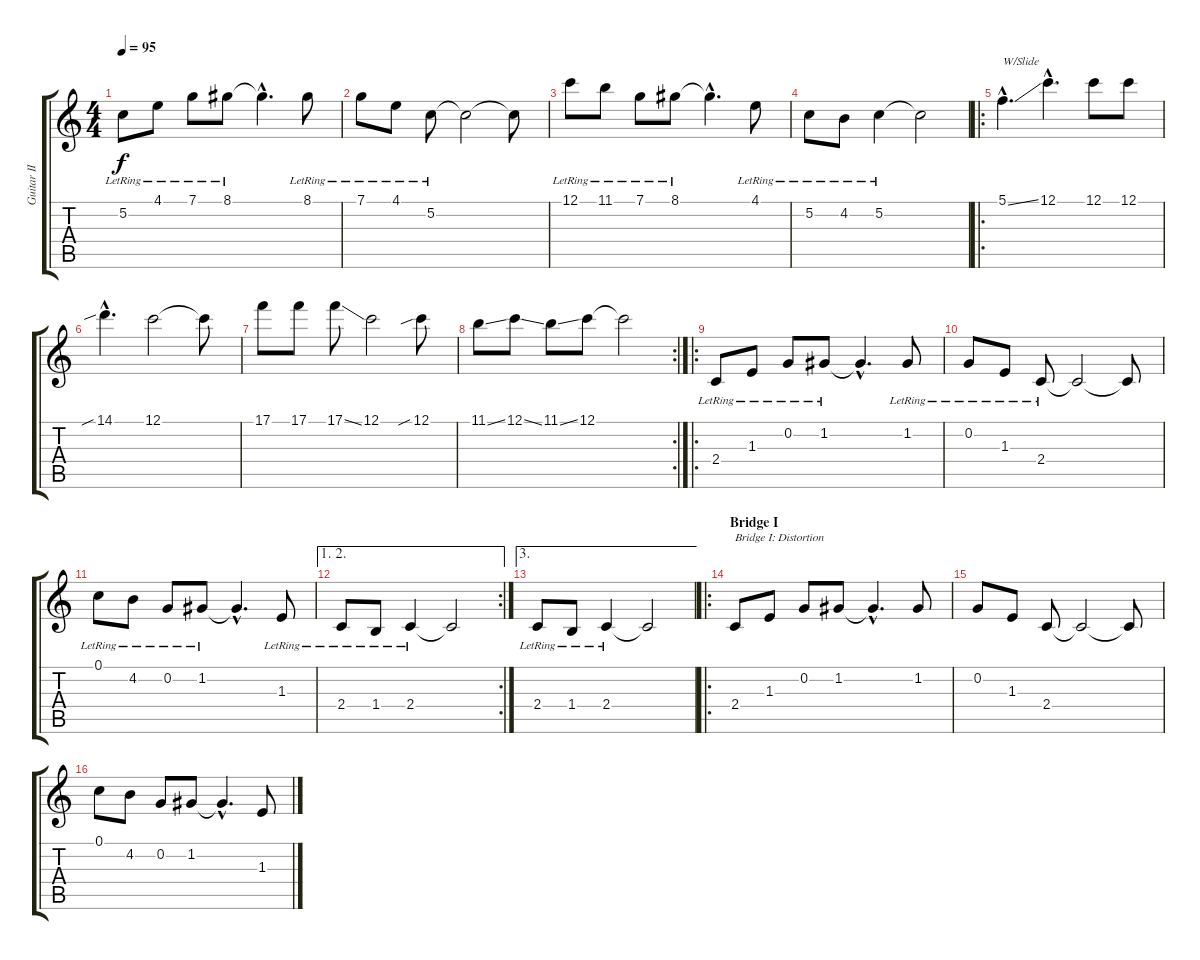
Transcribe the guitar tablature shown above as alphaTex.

\track ("Guitar II [Roy Torkington]" "Guitar II ") {instrument distortionguitar}
\staff {score tabs}
\tuning (C4 G3 Eb3 Bb2 F2 C2) {hide}
\ts (4 4)
\tempo 95
\clef g2
\ks c
5.2{lr}.8{dy f} 4.1{lr}.8 7.1{lr}.8 8.1{lr}.8 8.1{hac t}.4{d} 8.1{lr}.8 |
7.1{lr}.8 4.1{lr}.8 5.2{lr}.8 5.2{t}.2 5.2{t}.8 |
12.1{lr}.8 11.1{lr}.8 7.1{lr}.8 8.1{lr}.8 8.1{hac t}.4{d} 4.1{lr}.8 |
5.2{lr}.8 4.2{lr}.8 5.2{lr}.4 5.2{t}.2 |
\ro
5.1{ss hac}.4{d txt "W/Slide"} 12.1{hac}.4{d} 12.1.8 12.1.8 |
14.1{sib hac}.4{d} 12.1.2 12.1{t}.8 |
17.1.8 17.1.8 17.1{ss}.8 12.1.2 12.1{sib}.8 |
\rc 2
11.1{ss}.8 12.1{ss}.8 11.1{ss}.8 12.1.8 12.1{t}.2 |
\ro
2.4{lr}.8 1.3{lr}.8 0.2{lr}.8 1.2{lr}.8 1.2{hac t}.4{d} 1.2{lr}.8 |
0.2{lr}.8 1.3{lr}.8 2.4{lr}.8 2.4{t}.2 2.4{t}.8 |
0.1{lr}.8 4.2{lr}.8 0.2{lr}.8 1.2{lr}.8 1.2{hac t}.4{d} 1.3{lr}.8 |
\ae (1 2)
\rc 2
2.4{lr}.8 1.4{lr}.8 2.4{lr}.4 2.4{t}.2 |
\ae 3
2.4{lr}.8 1.4{lr}.8 2.4{lr}.4 2.4{t}.2 |
\ro
\section ("" "Bridge I")
2.4.8{txt "Bridge I: Distortion" instrument distortionguitar} 1.3.8 0.2.8 1.2.8 1.2{hac t}.4{d} 1.2.8 |
0.2.8 1.3.8 2.4.8 2.4{t}.2 2.4{t}.8 |
0.1.8 4.2.8 0.2.8 1.2.8 1.2{hac t}.4{d} 1.3.8
